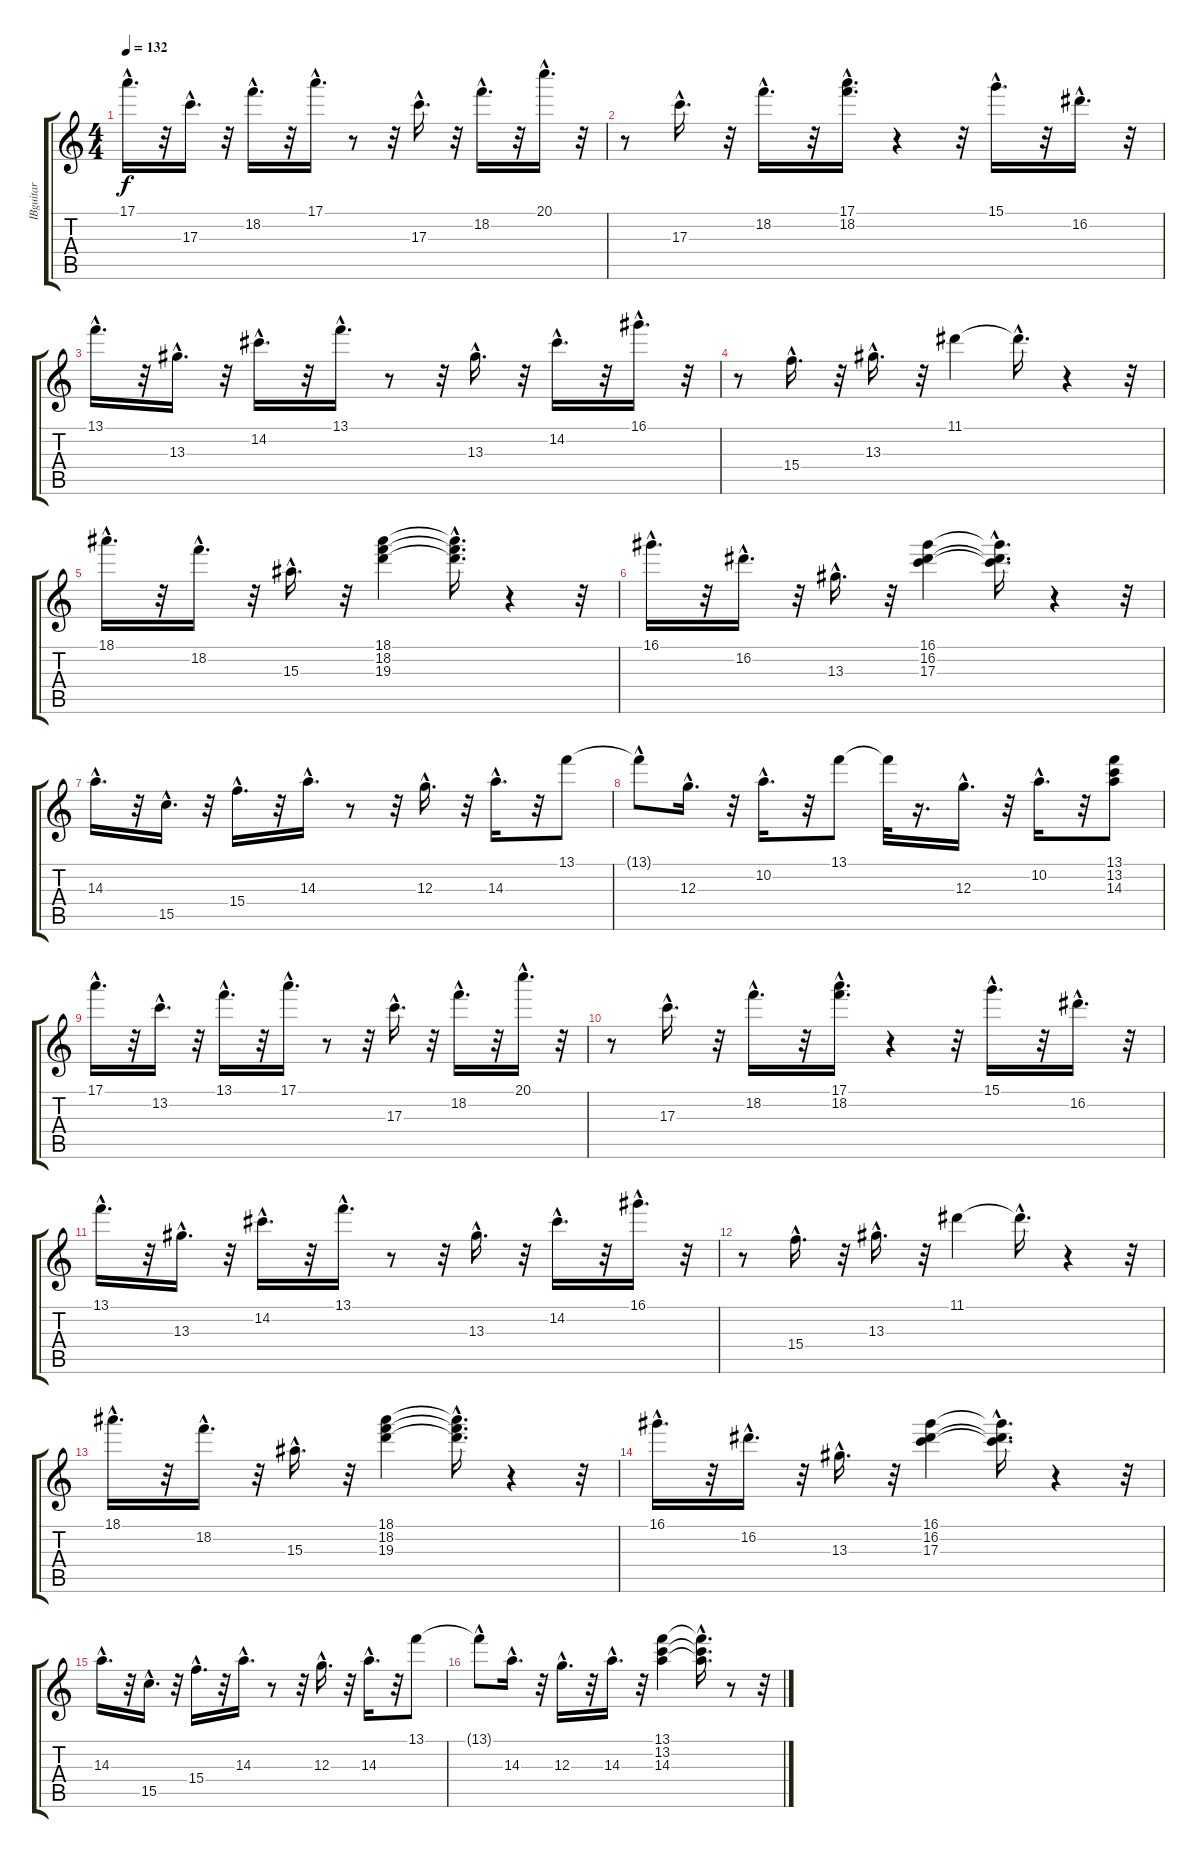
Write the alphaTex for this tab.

\track ("IBguitar" "IBguitar") {instrument electricguitarjazz}
\staff {score tabs}
\tuning (E4 B3 G3 D3 A2 E2) {hide}
\ts (4 4)
\tempo 132
\clef g2
\ks c
17.1{hac}.16{d dy f} r.32 17.3{hac}.16{d} r.32 18.2{hac}.16{d} r.32 17.1{hac}.16{d} r.8 r.32 17.3{hac}.16{d} r.32 18.2{hac}.16{d} r.32 20.1{hac}.16{d} r.32 |
r.8 17.3{hac}.16{d} r.32 18.2{hac}.16{d} r.32 (17.1{hac} 18.2{hac}).16{d} r.4 r.32 15.1{hac}.16{d} r.32 16.2{hac}.16{d} r.32 |
13.1{hac}.16{d} r.32 13.3{hac}.16{d} r.32 14.2{hac}.16{d} r.32 13.1{hac}.16{d} r.8 r.32 13.3{hac}.16{d} r.32 14.2{hac}.16{d} r.32 16.1{hac}.16{d} r.32 |
r.8 15.4{hac}.16{d} r.32 13.3{hac}.16{d} r.32 11.1.4 11.1{hac t}.16{d} r.4 r.32 |
18.1{hac}.16{d} r.32 18.2{hac}.16{d} r.32 15.3{hac}.16{d} r.32 (18.1 18.2 19.3).4 (18.1{hac t} 18.2{hac t} 19.3{hac t}).16{d} r.4 r.32 |
16.1{hac}.16{d} r.32 16.2{hac}.16{d} r.32 13.3{hac}.16{d} r.32 (16.1 16.2 17.3).4 (16.1{hac t} 16.2{hac t} 17.3{hac t}).16{d} r.4 r.32 |
14.3{hac}.16{d} r.32 15.5{hac}.16{d} r.32 15.4{hac}.16{d} r.32 14.3{hac}.16{d} r.8 r.32 12.3{hac}.16{d} r.32 14.3{hac}.16{d} r.32 13.1.8 |
13.1{hac t}.8 12.3{hac}.16{d} r.32 10.2{hac}.16{d} r.32 13.1.8 13.1{t}.32 r.16{d} 12.3{hac}.16{d} r.32 10.2{hac}.16{d} r.32 (13.1 13.2 14.3).8 |
17.1{hac}.16{d} r.32 13.2{hac}.16{d} r.32 13.1{hac}.16{d} r.32 17.1{hac}.16{d} r.8 r.32 17.3{hac}.16{d} r.32 18.2{hac}.16{d} r.32 20.1{hac}.16{d} r.32 |
r.8 17.3{hac}.16{d} r.32 18.2{hac}.16{d} r.32 (17.1{hac} 18.2{hac}).16{d} r.4 r.32 15.1{hac}.16{d} r.32 16.2{hac}.16{d} r.32 |
13.1{hac}.16{d} r.32 13.3{hac}.16{d} r.32 14.2{hac}.16{d} r.32 13.1{hac}.16{d} r.8 r.32 13.3{hac}.16{d} r.32 14.2{hac}.16{d} r.32 16.1{hac}.16{d} r.32 |
r.8 15.4{hac}.16{d} r.32 13.3{hac}.16{d} r.32 11.1.4 11.1{hac t}.16{d} r.4 r.32 |
18.1{hac}.16{d} r.32 18.2{hac}.16{d} r.32 15.3{hac}.16{d} r.32 (18.1 18.2 19.3).4 (18.1{hac t} 18.2{hac t} 19.3{hac t}).16{d} r.4 r.32 |
16.1{hac}.16{d} r.32 16.2{hac}.16{d} r.32 13.3{hac}.16{d} r.32 (16.1 16.2 17.3).4 (16.1{hac t} 16.2{hac t} 17.3{hac t}).16{d} r.4 r.32 |
14.3{hac}.16{d} r.32 15.5{hac}.16{d} r.32 15.4{hac}.16{d} r.32 14.3{hac}.16{d} r.8 r.32 12.3{hac}.16{d} r.32 14.3{hac}.16{d} r.32 13.1.8 |
13.1{hac t}.8 14.3{hac}.16{d} r.32 12.3{hac}.16{d} r.32 14.3{hac}.16{d} r.32 (13.1 13.2 14.3).4 (13.1{hac t} 13.2{hac t} 14.3{hac t}).16{d} r.8 r.32
